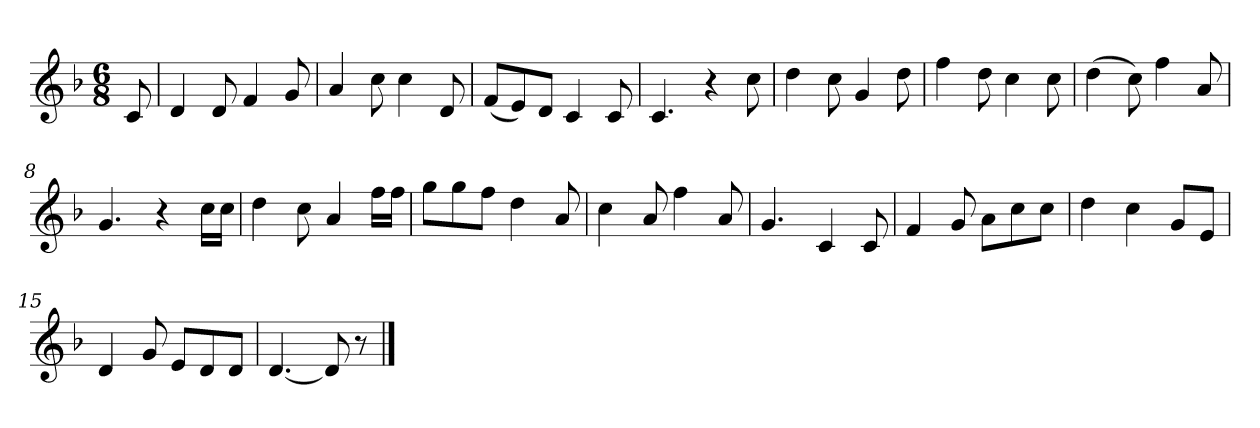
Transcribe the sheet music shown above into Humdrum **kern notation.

**kern
*part1
*staff1
*clefG2
*k[b-]
*d:
*M6/8
*MM60
=
8c
=1
4d
8d
4f
8g
=2
4a
8cc
4cc
8d
=3
(8f/L
8e/)
8d/J
4c
8c
=4
4.c
4r
8cc
=5
4dd
8cc
4g
8dd
=6
4ff
8dd
4cc
8cc
=7
(4dd
8cc)
4ff
8a
=8
4.g
4r
16cc\LL
16cc\JJ
=9
4dd
8cc
4a
16ff\LL
16ff\JJ
=10
8gg\L
8gg\
8ff\J
4dd
8a
=11
4cc
8a
4ff
8a
=12
4.g
4c
8c
=13
4f
8g
8a\L
8cc\
8cc\J
=14
4dd
4cc
8g/L
8e/J
=15
4d
8g
8e/L
8d/
8d/J
=16
[4.d
8d]
8r
==
*-
